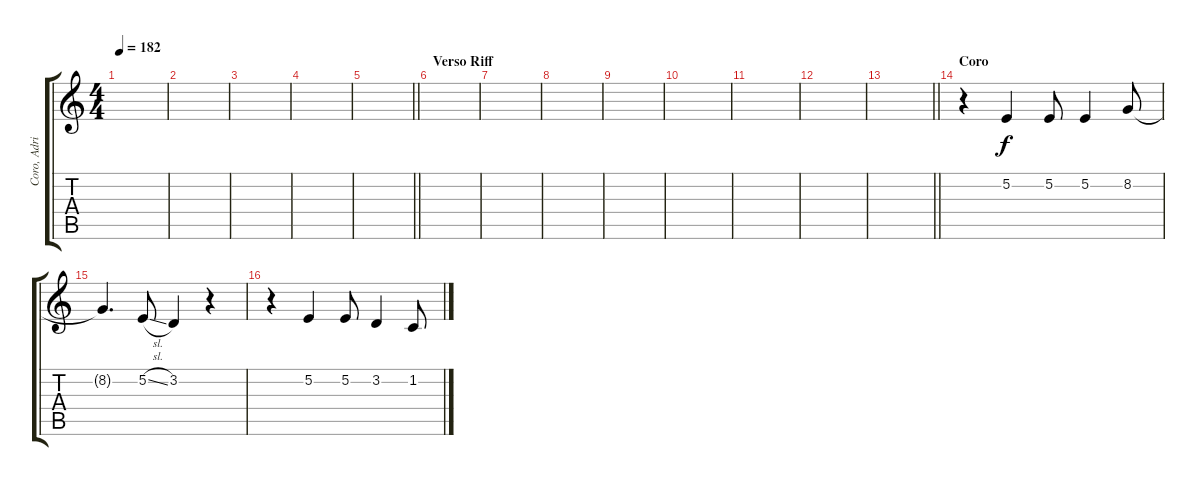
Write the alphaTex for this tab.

\track ("Coro, Adrian y Steve" "Coro, Adri") {instrument choiraahs}
\staff {score tabs}
\tuning (E4 B3 G3 D3 A2 E2) {hide}
\ts (4 4)
\tempo 182
\clef g2
\ks c
|
|
|
|
\barLineRight lightlight
|
\section ("" "Verso Riff")
|
|
|
|
|
|
|
\barLineRight lightlight
|
\section ("" "Coro")
r.4 5.2.4 5.2.8 5.2.4 8.2.8 |
8.2{t}.4{d} 5.2{sl}.8 3.2.4 r.4 |
r.4 5.2.4 5.2.8 3.2.4 1.2.8
